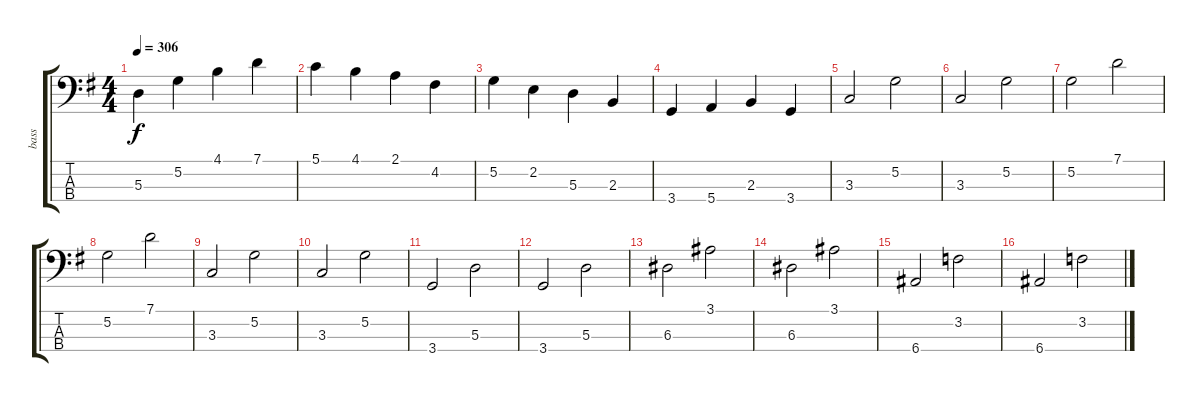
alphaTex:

\track ("bass" "bass") {instrument electricbassfinger}
\staff {score tabs}
\tuning (G2 D2 A1 E1) {hide}
\ts (4 4)
\tempo 306
\clef f4
\ks g
5.3.4{dy f} 5.2.4 4.1.4 7.1.4 |
5.1.4 4.1.4 2.1.4 4.2.4 |
5.2.4 2.2.4 5.3.4 2.3.4 |
3.4.4 5.4.4 2.3.4 3.4.4 |
3.3.2 5.2.2 |
3.3.2 5.2.2 |
5.2.2 7.1.2 |
5.2.2 7.1.2 |
3.3.2 5.2.2 |
3.3.2 5.2.2 |
3.4.2 5.3.2 |
3.4.2 5.3.2 |
6.3.2 3.1.2 |
6.3.2 3.1.2 |
6.4.2 3.2.2 |
6.4.2 3.2.2
